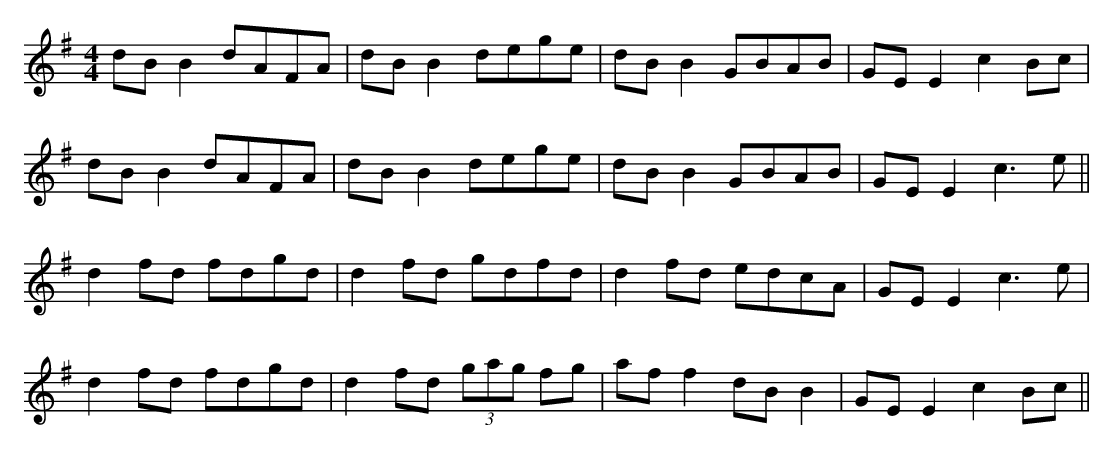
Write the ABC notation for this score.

X:1
M:4/4
K:G
dBB2 dAFA|dBB2 dege|dBB2 GBAB|GEE2 c2Bc|
dBB2 dAFA|dBB2 dege|dBB2 GBAB|GEE2 c3e||
d2fd fdgd|d2fd gdfd|d2fd edcA|GEE2 c3e|
d2fd fdgd|d2fd (3gag fg|aff2 dBB2|GEE2 c2Bc||
